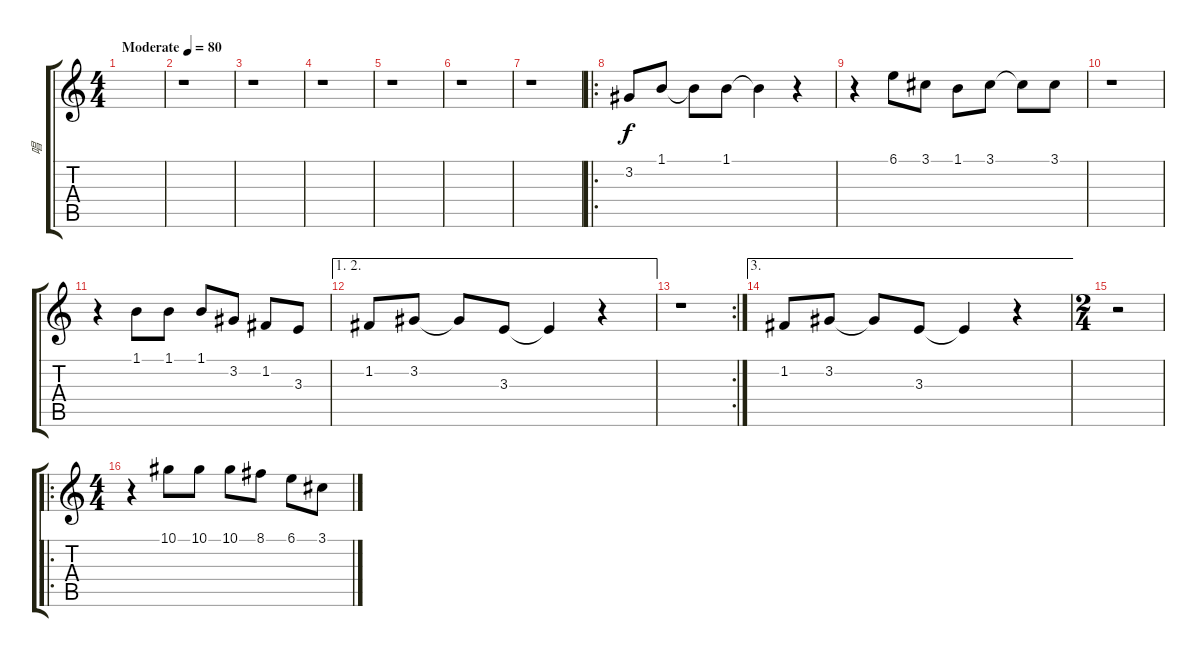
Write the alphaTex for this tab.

\track ("唱" "唱") {instrument violin}
\staff {score tabs}
\tuning (Bb4 F4 Db4 Ab3 Eb3 Bb2) {hide}
\ts (4 4)
\tempo (80 "Moderate")
\clef g2
\ks c
|
r.1 |
r.1 |
r.1 |
r.1 |
r.1 |
r.1 |
\ro
3.2.8 1.1.8 1.1{t}.8 1.1.8 1.1{t}.4 r.4 |
r.4 6.1.8 3.1.8 1.1.8 3.1.8 3.1{t}.8 3.1.8 |
r.1 |
r.4 1.1.8 1.1.8 1.1.8 3.2.8 1.2.8 3.3.8 |
\ae (1 2)
1.2.8 3.2.8 3.2{t}.8 3.3.8 3.3{t}.4 r.4 |
\rc 2
r.1 |
\ae 3
1.2.8 3.2.8 3.2{t}.8 3.3.8 3.3{t}.4 r.4 |
\ts (2 4)
r.2 |
\ro
\ts (4 4)
r.4 10.1.8 10.1.8 10.1.8 8.1.8 6.1.8 3.1.8
